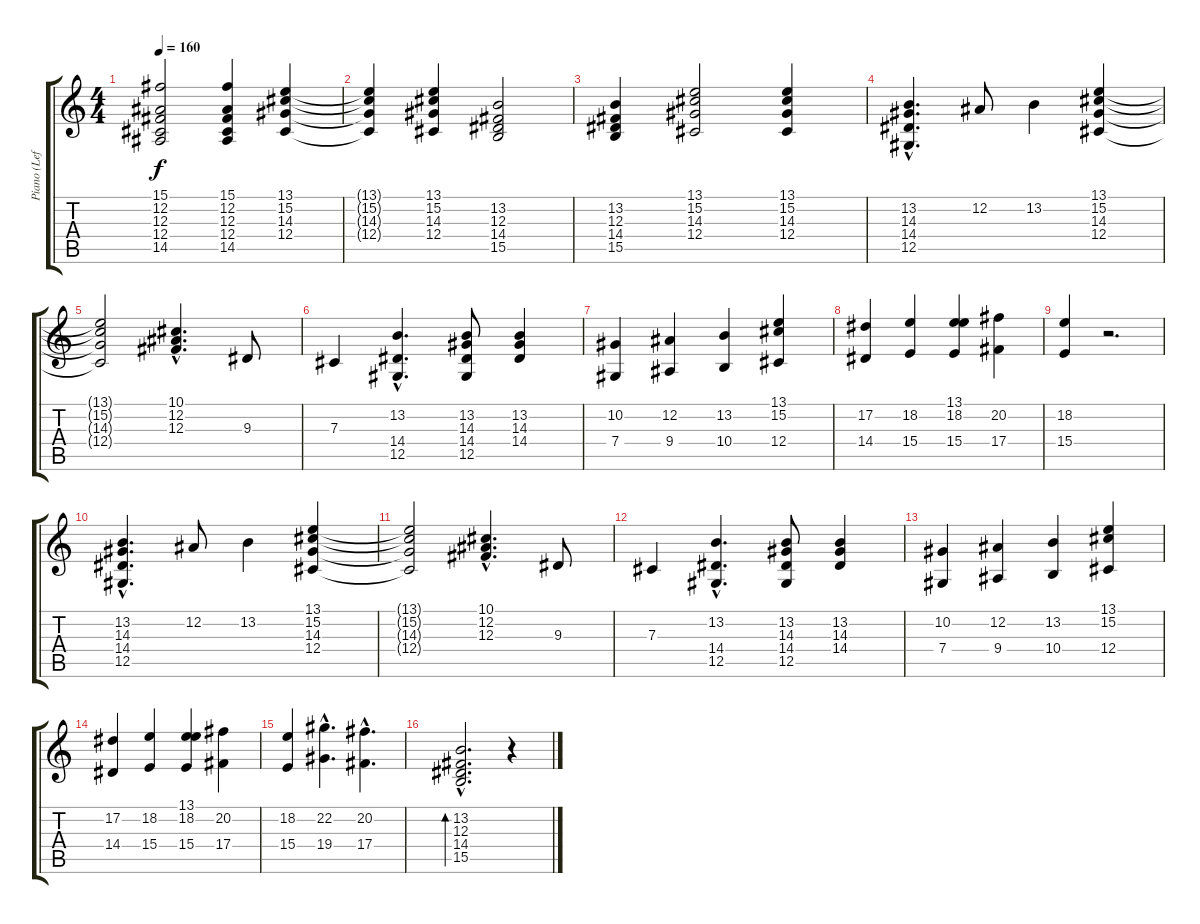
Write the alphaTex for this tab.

\track ("Piano (Left Hand)" "Piano (Lef") {instrument acousticgrandpiano}
\staff {score tabs}
\tuning (Eb4 Bb3 Gb3 Db3 Ab2 Eb2) {hide}
\ts (4 4)
\tempo 160
\clef g2
\ks c
(15.1 12.2 12.3 12.4 14.5).2{dy f} (15.1 12.2 12.3 12.4 14.5).4 (13.1 15.2 14.3 12.4).4 |
(13.1{t} 15.2{t} 14.3{t} 12.4{t}).4 (13.1 15.2 14.3 12.4).4 (13.2 12.3 14.4 15.5).2 |
(13.2 12.3 14.4 15.5).4 (13.1 15.2 14.3 12.4).2 (13.1 15.2 14.3 12.4).4 |
(13.2{hac} 14.3{hac} 14.4{hac} 12.5{hac}).4{d volume 16 balance 3} 12.2.8 13.2.4 (13.1 15.2 14.3 12.4).4 |
(13.1{t} 15.2{t} 14.3{t} 12.4{t}).2 (10.1{hac} 12.2{hac} 12.3{hac}).4{d} 9.3.8 |
7.3.4 (13.2{hac} 14.4{hac} 12.5{hac}).4{d} (13.2 14.3 14.4 12.5).8 (13.2 14.3 14.4).4 |
(10.2 7.4).4 (12.2 9.4).4 (13.2 10.4).4 (13.1 15.2 12.4).4 |
(17.2 14.4).4 (18.2 15.4).4 (13.1 18.2 15.4).4 (20.2 17.4).4 |
(18.2 15.4).4 r.2{d} |
(13.2{hac} 14.3{hac} 14.4{hac} 12.5{hac}).4{d volume 16 balance 3} 12.2.8 13.2.4 (13.1 15.2 14.3 12.4).4 |
(13.1{t} 15.2{t} 14.3{t} 12.4{t}).2 (10.1{hac} 12.2{hac} 12.3{hac}).4{d} 9.3.8 |
7.3.4 (13.2{hac} 14.4{hac} 12.5{hac}).4{d} (13.2 14.3 14.4 12.5).8 (13.2 14.3 14.4).4 |
(10.2 7.4).4 (12.2 9.4).4 (13.2 10.4).4 (13.1 15.2 12.4).4 |
(17.2 14.4).4 (18.2 15.4).4 (13.1 18.2 15.4).4 (20.2 17.4).4 |
(18.2 15.4).4 (22.2{hac} 19.4{hac}).4{d} (20.2{hac} 17.4{hac}).4{d} |
(13.2{hac} 12.3{hac} 14.4{hac} 15.5{hac}).2{d bd 60} r.4
